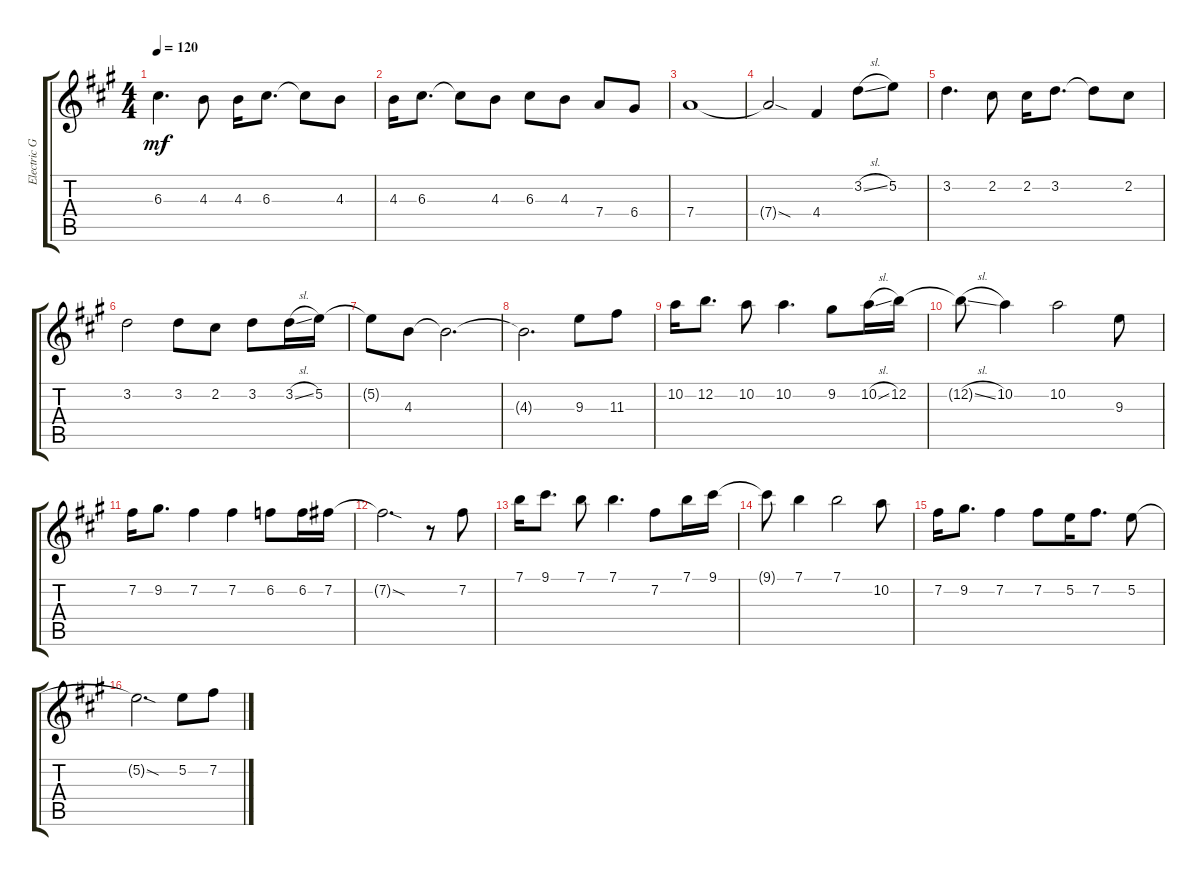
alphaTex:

\track ("Electric Guitar" "Electric G") {instrument overdrivenguitar}
\staff {score tabs}
\tuning (E4 B3 G3 D3 A2 E2) {hide}
\ts (4 4)
\tempo 120
\clef g2
\ks a
6.3.4{d dy mf} 4.3.8 4.3.16 6.3.8{d} 6.3{t}.8 4.3.8 |
4.3.16 6.3.8{d} 6.3{t}.8 4.3.8 6.3.8 4.3.8 7.4.8 6.4.8 |
7.4.1 |
7.4{sod t}.2 4.4.4 3.2{sl}.8 5.2.8 |
3.2.4{d} 2.2.8 2.2.16 3.2.8{d} 3.2{t}.8 2.2.8 |
3.2.2 3.2.8 2.2.8 3.2.8 3.2{sl}.16 5.2.16 |
5.2{t}.8 4.3.8 4.3{t}.2{d} |
4.3{t}.2{d} 9.3.8 11.3.8 |
10.2.16 12.2.8{d} 10.2.8 10.2.4{d} 9.2.8 10.2{sl}.16 12.2.16 |
12.2{sl t}.8 10.2.4 10.2.2 9.3.8 |
7.2.16 9.2.8{d} 7.2.4 7.2.4 6.2.8 6.2.16 7.2.16 |
7.2{sod t}.2{d} r.8 7.2.8 |
7.1.16 9.1.8{d} 7.1.8 7.1.4{d} 7.2.8 7.1.16 9.1.16 |
9.1{t}.8 7.1.4 7.1.2 10.2.8 |
7.2.16 9.2.8{d} 7.2.4 7.2.8 5.2.16 7.2.8{d} 5.2.8 |
5.2{sod t}.2{d} 5.2.8 7.2.8
